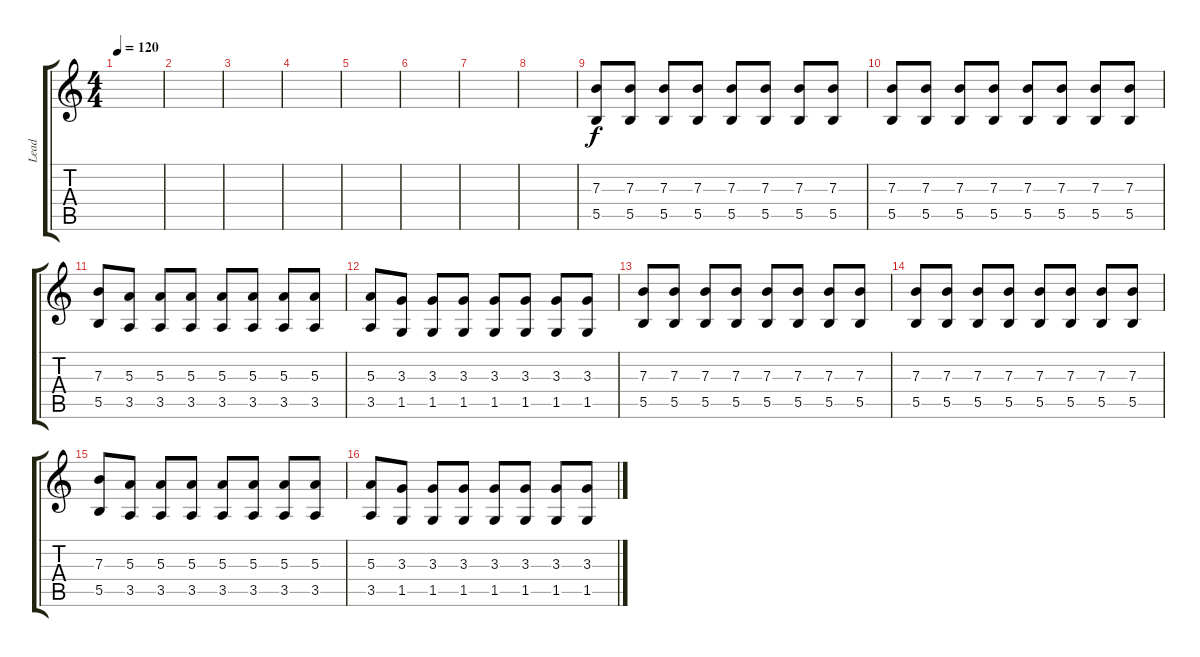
\track ("Lead" "Lead") {instrument distortionguitar}
\staff {score tabs}
\tuning (Db4 Ab3 E3 B2 Gb2 B1) {hide}
\ts (4 4)
\tempo 120
\clef g2
\ks c
|
|
|
|
|
|
|
|
(7.3 5.5).8 (7.3 5.5).8 (7.3 5.5).8 (7.3 5.5).8 (7.3 5.5).8 (7.3 5.5).8 (7.3 5.5).8 (7.3 5.5).8 |
(7.3 5.5).8 (7.3 5.5).8 (7.3 5.5).8 (7.3 5.5).8 (7.3 5.5).8 (7.3 5.5).8 (7.3 5.5).8 (7.3 5.5).8 |
(7.3 5.5).8 (5.3 3.5).8 (5.3 3.5).8 (5.3 3.5).8 (5.3 3.5).8 (5.3 3.5).8 (5.3 3.5).8 (5.3 3.5).8 |
(5.3 3.5).8 (3.3 1.5).8 (3.3 1.5).8 (3.3 1.5).8 (3.3 1.5).8 (3.3 1.5).8 (3.3 1.5).8 (3.3 1.5).8 |
(7.3 5.5).8 (7.3 5.5).8 (7.3 5.5).8 (7.3 5.5).8 (7.3 5.5).8 (7.3 5.5).8 (7.3 5.5).8 (7.3 5.5).8 |
(7.3 5.5).8 (7.3 5.5).8 (7.3 5.5).8 (7.3 5.5).8 (7.3 5.5).8 (7.3 5.5).8 (7.3 5.5).8 (7.3 5.5).8 |
(7.3 5.5).8 (5.3 3.5).8 (5.3 3.5).8 (5.3 3.5).8 (5.3 3.5).8 (5.3 3.5).8 (5.3 3.5).8 (5.3 3.5).8 |
(5.3 3.5).8 (3.3 1.5).8 (3.3 1.5).8 (3.3 1.5).8 (3.3 1.5).8 (3.3 1.5).8 (3.3 1.5).8 (3.3 1.5).8
